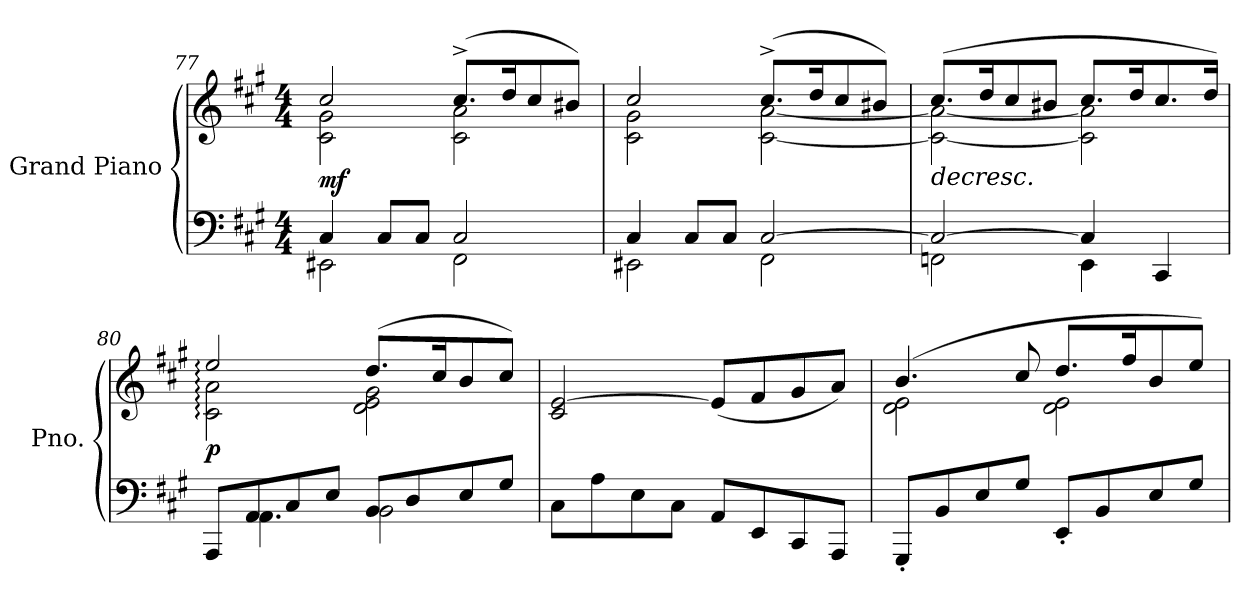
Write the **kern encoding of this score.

**kern	**kern	**dynam
*part1	*part1	*part1
*staff2	*staff1	*staff1/2
*I"Grand Piano	*	*
*I'Pno.	*	*
*clefF4	*clefG2	*
*k[f#c#g#]	*k[f#c#g#]	*
*M4/4	*M4/4	*
=77	=77	=77
*^	*^	*
!	!	!	!	!LO:DY:b
4C#/	2EE#X\	2cc#/	2c#\ 2g#\	mf
8C#/L	.	.	.	.
8C#/J	.	.	.	.
2C#/	2FF#\	(>8.cc#^/L	2c#\ 2a\	.
.	.	16dd/K	.	.
.	.	8cc#/	.	.
.	.	8b#X/J)	.	.
!!LO:LB:g=z	!!
=78	=78	=78	=78	=78
4C#/	2EE#X\	2cc#/	2c#\ 2g#\	.
8C#/L	.	.	.	.
8C#/J	.	.	.	.
[2C#/	2FF#\	(>8.cc#^/L	[2c#\ [2a\	.
.	.	16dd/K	.	.
.	.	8cc#/	.	.
.	.	8b#X/J)	.	.
=79	=79	=79	=79	=79
!	!	!LO:TX:b:i:t=decresc.	!	!
2C#/_	2FFn\	(>8.cc#/L	2c#\_ 2a\_	.
.	.	16dd/K	.	.
.	.	8cc#/	.	.
.	.	8b#X/J	.	.
4C#/]	4EE\	8.cc#/L	2c#\] 2a\]	.
.	.	16dd/K	.	.
4CC#/	4ryy	8.cc#/	.	.
.	.	16dd/Jk)	.	.
=80	=80	=80	=80	=80
*	*	*	*^	*
!	!	!	!	!	!LO:DY:b
8AAA/L	8ryy	(>2ee/	2c#\ 2a\	2c#/yy:^ 2a/yy:^ 2ee/yy:^	p
8AA/	4.AA\	.	.	.	.
8C#/	.	.	.	.	.
8E/J	.	.	.	.	.
8BB/L	2BB\	(8.dd/L	2d\ 2e\ 2g#\	2ryy	.
8D/	.	.	.	.	.
.	.	16cc#/K	.	.	.
8E/	.	8b/	.	.	.
8G#/J	.	8cc#/J)	.	.	.
*v	*v	*	*	*	*
*	*v	*v	*v	*
=81	=81	=81
8C#\L	2c#/ [2e/	.
8A\	.	.
8E\	.	.
8C#\J	.	.
8AA/L	(>8e/L]	.
8EE/	8f#/	.
8CC#/	8g#/	.
8AAA/J	8a/J)	.
=82	=82	=82
*	*^	*
8GGG#'/L	(>4.b/	2d\ 2e\	.
8BB/	.	.	.
8E/	.	.	.
8G#/J	8cc#/	.	.
8EE'/L	8.dd/L	2d\ 2e\	.
8BB/	.	.	.
.	16ff#/K	.	.
8E/	8b/	.	.
8G#/J	8ee/J)	.	.
*	*v	*v	*
=	=	=
*-	*-	*-
